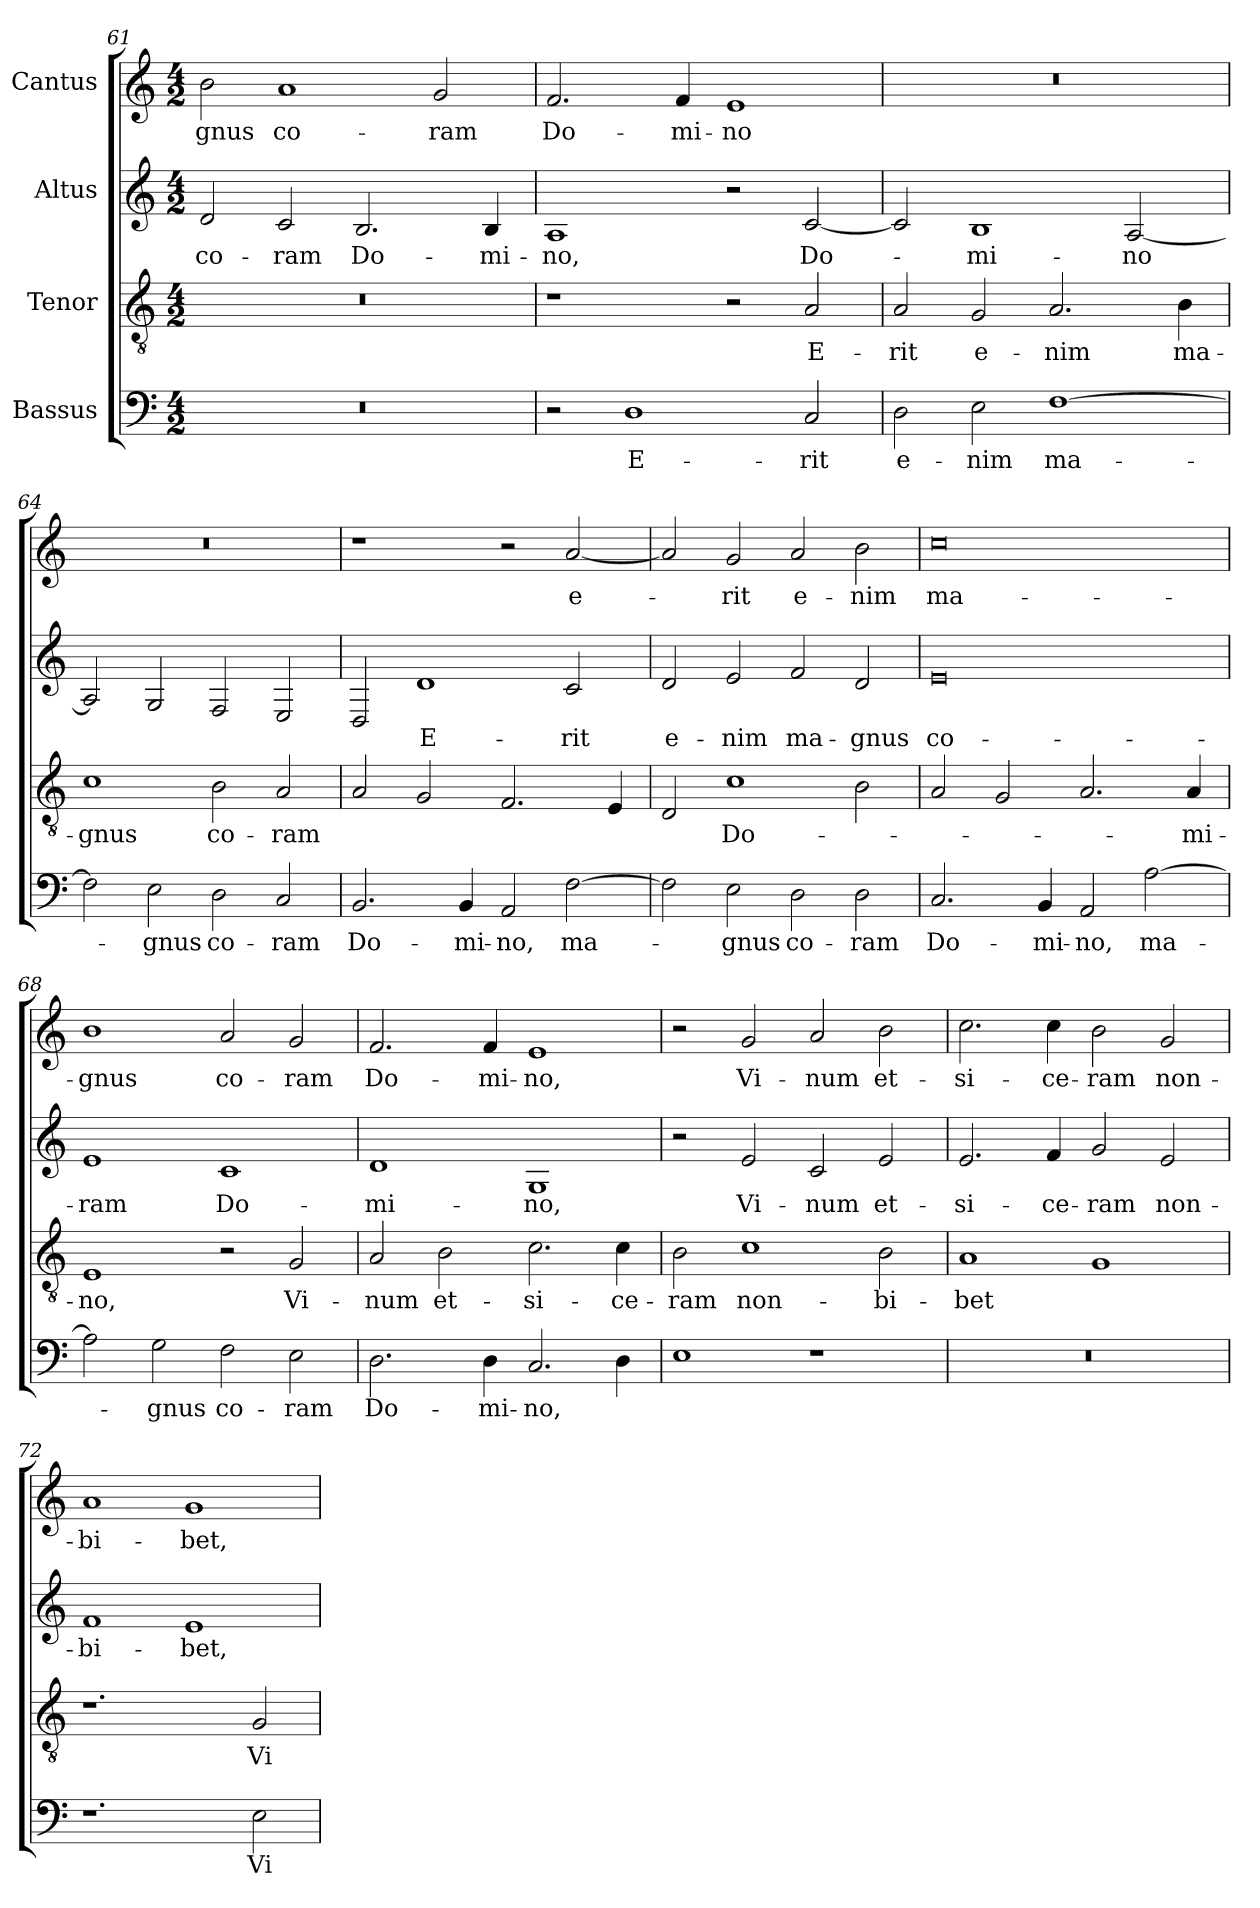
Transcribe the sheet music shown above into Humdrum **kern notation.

**kern	**text	**kern	**text	**kern	**text	**kern	**text
*part4	*part4	*part3	*part3	*part2	*part2	*part1	*part1
*staff4	*staff4	*staff3	*staff3	*staff2	*staff2	*staff1	*staff1
*I"Bassus	*	*I"Tenor	*	*I"Altus	*	*I"Cantus	*
*clefF4	*	*clefGv2	*	*clefG2	*	*clefG2	*
*k[]	*	*k[]	*	*k[]	*	*k[]	*
*M4/2	*	*M4/2	*	*M4/2	*	*M4/2	*
=61	=61	=61	=61	=61	=61	=61	=61
0r	.	0r	.	2d/	co-	2b\	-gnus
.	.	.	.	2c/	-ram	1a/	co-
.	.	.	.	2.B/	Do-	.	.
.	.	.	.	.	.	2g/	-ram
.	.	.	.	4B/	-mi-	.	.
=62	=62	=62	=62	=62	=62	=62	=62
2r	.	1r	.	1A/	-no,	2.f/	Do-
1D\	E-	.	.	.	.	.	.
.	.	.	.	.	.	4f/	-mi-
.	.	2r	.	2r	.	1e/	-no
2C/	-rit	2A/	E-	[2c/	Do-	.	.
=63	=63	=63	=63	=63	=63	=63	=63
2D\	e-	2A/	-rit	2c/]	.	0r	.
2E\	-nim	2G/	e-	1B/	-mi-	.	.
[1F\	ma-	2.A/	-nim	.	.	.	.
.	.	.	.	[2A/	-no	.	.
.	.	4B\	ma-	.	.	.	.
=64	=64	=64	=64	=64	=64	=64	=64
2F\]	.	1c\	-gnus	2A/]	.	0r	.
2E\	-gnus	.	.	2G/	.	.	.
2D\	co-	2B\	co-	2F/	.	.	.
2C/	-ram	2A/	-ram	2E/	.	.	.
=65	=65	=65	=65	=65	=65	=65	=65
2.BB/	Do-	2A/	.	2D/	.	1r	.
.	.	2G/	.	1d/	E-	.	.
4BB/	-mi-	.	.	.	.	.	.
2AA/	-no,	2.F/	.	.	.	2r	.
[2F\	ma-	.	.	2c/	-rit	[2a/	e-
.	.	4E/	.	.	.	.	.
=66	=66	=66	=66	=66	=66	=66	=66
2F\]	.	2D/	.	2d/	e-	2a/]	.
2E\	-gnus	1c\	Do-	2e/	-nim	2g/	-rit
2D\	co-	.	.	2f/	ma-	2a/	e-
2D\	-ram	2B\	.	2d/	-gnus	2b\	-nim
=67	=67	=67	=67	=67	=67	=67	=67
2.C/	Do-	2A/	.	0e/	co-	0cc\	ma-
.	.	2G/	.	.	.	.	.
4BB/	-mi-	.	.	.	.	.	.
2AA/	-no,	2.A/	.	.	.	.	.
[2A\	ma-	.	.	.	.	.	.
.	.	4A/	-mi-	.	.	.	.
=68	=68	=68	=68	=68	=68	=68	=68
2A\]	.	1E/	-no,	1e/	-ram	1b\	-gnus
2G\	-gnus	.	.	.	.	.	.
2F\	co-	2r	.	1c/	Do-	2a/	co-
2E\	-ram	2G/	Vi-	.	.	2g/	-ram
=69	=69	=69	=69	=69	=69	=69	=69
2.D\	Do-	2A/	-num	1d/	-mi-	2.f/	Do-
.	.	2B\	et-	.	.	.	.
4D\	-mi-	.	.	.	.	4f/	-mi-
2.C/	-no,	2.c\	si-	1G/	-no,	1e/	-no,
4D\	.	4c\	-ce-	.	.	.	.
=70	=70	=70	=70	=70	=70	=70	=70
1E\	.	2B\	-ram	2r	.	2r	.
.	.	1c\	non-	2e/	Vi-	2g/	Vi-
1r	.	.	.	2c/	-num	2a/	-num
.	.	2B\	bi-	2e/	et-	2b\	et-
=71	=71	=71	=71	=71	=71	=71	=71
0r	.	1A/	-bet	2.e/	si-	2.cc\	si-
.	.	.	.	4f/	-ce-	4cc\	-ce-
.	.	1G/	.	2g/	-ram	2b\	-ram
.	.	.	.	2e/	non-	2g/	non-
=72	=72	=72	=72	=72	=72	=72	=72
1.r	.	1.r	.	1f/	bi-	1a/	bi-
.	.	.	.	1e/	-bet,	1g/	-bet,
2E\	Vi-	2G/	Vi-	.	.	.	.
=	=	=	=	=	=	=	=
*-	*-	*-	*-	*-	*-	*-	*-
